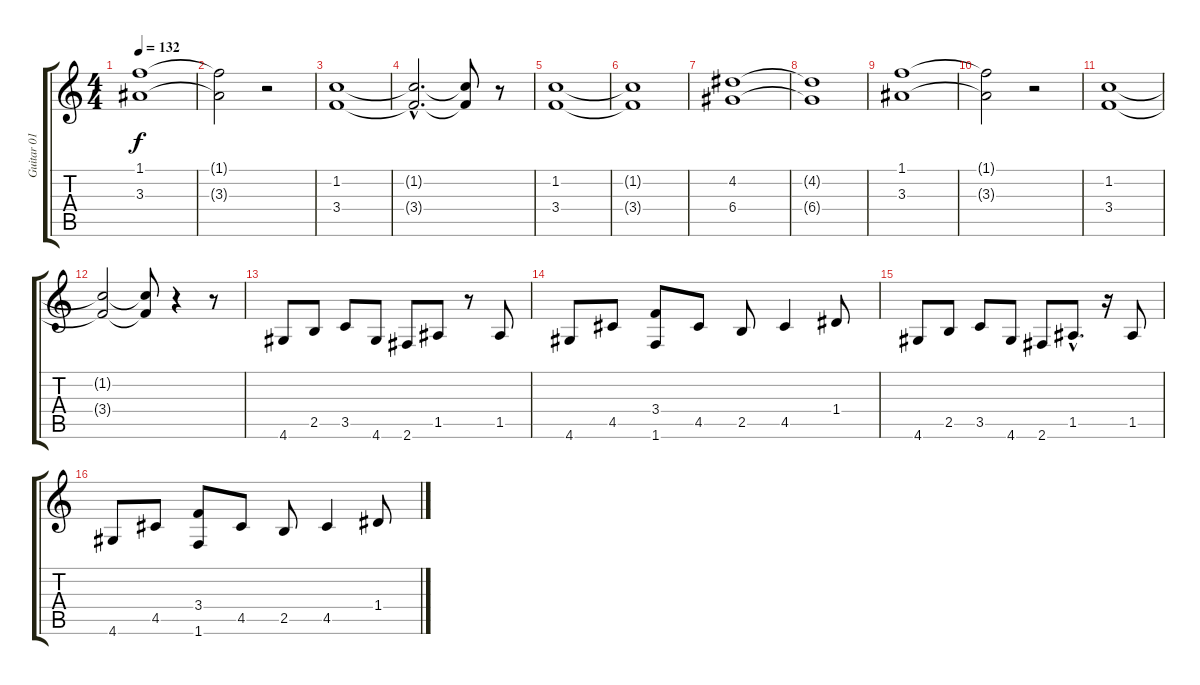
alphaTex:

\track ("Guitar 01" "Guitar 01") {instrument distortionguitar}
\staff {score tabs}
\tuning (E4 B3 G3 D3 A2 E2) {hide}
\ts (4 4)
\tempo 132
\clef g2
\ks c
(1.1 3.3).1{dy f} |
(1.1{t} 3.3{t}).2 r.2 |
(1.2 3.4).1 |
(1.2{hac t} 3.4{hac t}).2{d} (1.2{t} 3.4{t}).8 r.8 |
(1.2 3.4).1 |
(1.2{t} 3.4{t}).1 |
(4.2 6.4).1 |
(4.2{t} 6.4{t}).1 |
(1.1 3.3).1 |
(1.1{t} 3.3{t}).2 r.2 |
(1.2 3.4).1 |
(1.2{t} 3.4{t}).2 (1.2{t} 3.4{t}).8 r.4 r.8 |
4.6.8 2.5.8 3.5.8 4.6.8 2.6.8 1.5.8 r.8 1.5.8 |
4.6.8 4.5.8 (3.4 1.6).8 4.5.8 2.5.8 4.5.4 1.4.8 |
4.6.8 2.5.8 3.5.8 4.6.8 2.6.8 1.5{hac}.8{d} r.16 1.5.8 |
4.6.8 4.5.8 (3.4 1.6).8 4.5.8 2.5.8 4.5.4 1.4.8
